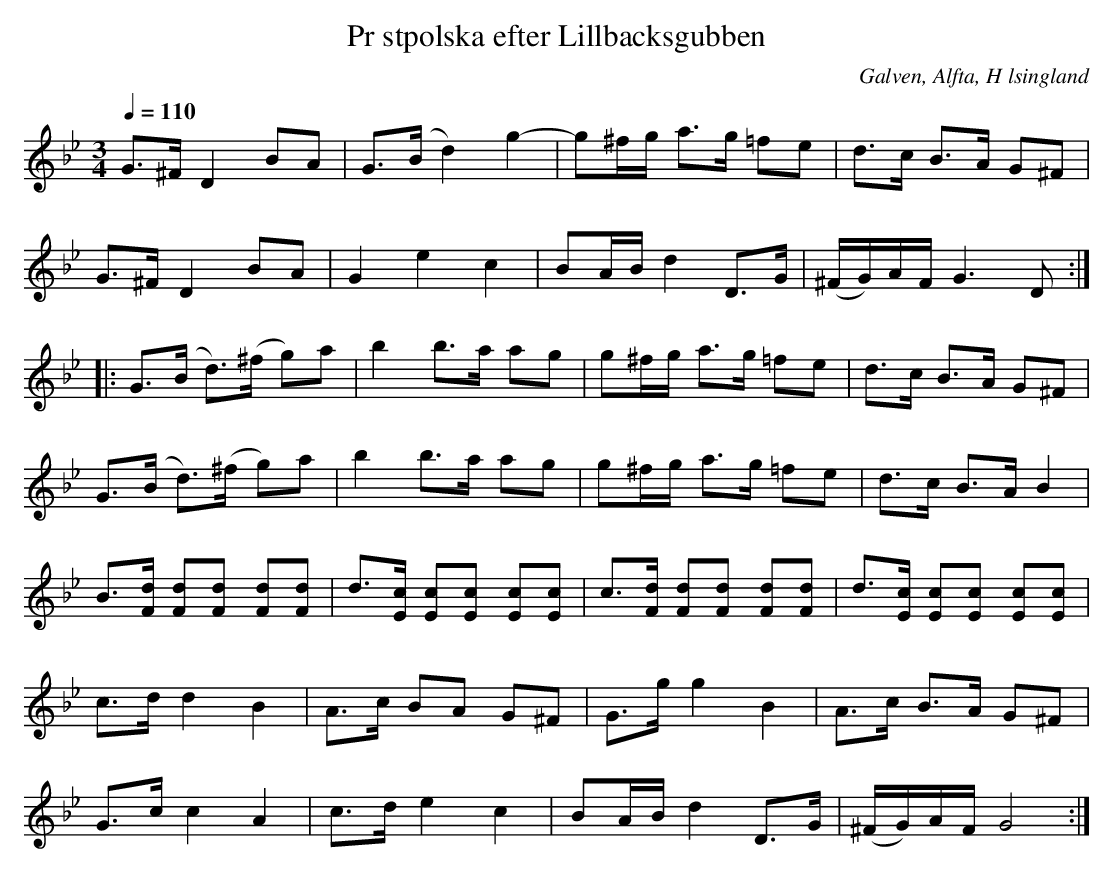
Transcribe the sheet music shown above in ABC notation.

X:1
T:Pr stpolska efter Lillbacksgubben
O:Galven, Alfta, H lsingland
M:3/4
L:1/8
Q:1/4=110
K:Gm
G>^F   D2       BA         | G>(B   d2)      g2-       | g^f/g/ a>g =fe | d>c         B>A G^F  |
G>^F   D2       BA         | G2     e2       c2           | BA/B/  d2 D>G  | (^F/G/)A/F/ G3 D    ::
G>(B   d>)(^f   g)a        | b2     b>a      ag         | g^f/g/ a>g =fe | d>c         B>A G^F  |
G>(B   d>)(^f   g)a        | b2     b>a      ag         | g^f/g/ a>g =fe | d>c         B>A B2   |
B>[Fd] [Fd][Fd] [Fd][Fd] | d>[Ec] [Ec][Ec] [Ec][Ec] | \
c>[Fd] [Fd][Fd] [Fd][Fd] | d>[Ec] [Ec][Ec] [Ec][Ec] |
c>d    d2       B2           | A>c    BA       G^F       | G>g    g2 B2     | A>c         B>A G^F  |
G>c    c2       A2           | c>d    e2       c2        | BA/B/  d2 D>G   | (^F/G/)A/F/ G4      :|
